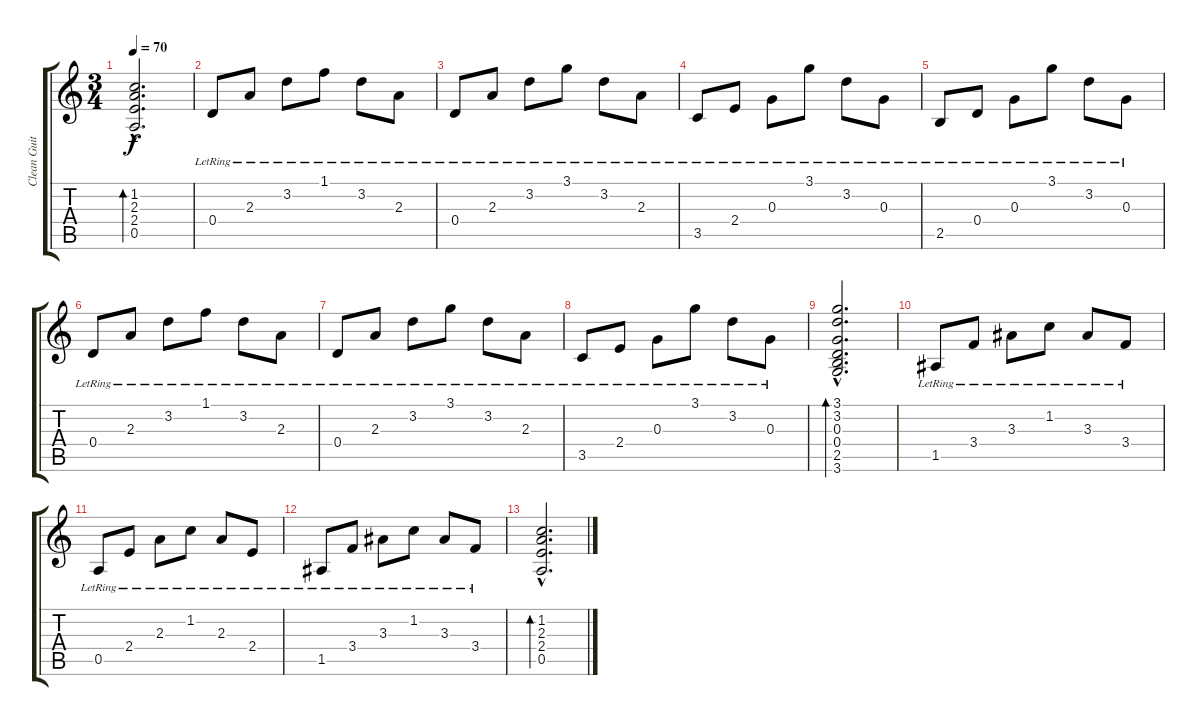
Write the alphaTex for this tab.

\track ("Clean Guitar 1" "Clean Guit") {instrument electricguitarclean}
\staff {score tabs}
\tuning (E4 B3 G3 D3 A2 E2) {hide}
\ts (3 4)
\tempo 70
\clef g2
\ks c
(1.2{hac} 2.3{hac} 2.4{hac} 0.5{hac}).2{d bd 120 dy f} |
0.4{lr}.8 2.3{lr}.8 3.2{lr}.8 1.1{lr}.8 3.2{lr}.8 2.3{lr}.8 |
0.4{lr}.8 2.3{lr}.8 3.2{lr}.8 3.1{lr}.8 3.2{lr}.8 2.3{lr}.8 |
3.5{lr}.8 2.4{lr}.8 0.3{lr}.8 3.1{lr}.8 3.2{lr}.8 0.3{lr}.8 |
2.5{lr}.8 0.4{lr}.8 0.3{lr}.8 3.1{lr}.8 3.2{lr}.8 0.3{lr}.8 |
0.4{lr}.8 2.3{lr}.8 3.2{lr}.8 1.1{lr}.8 3.2{lr}.8 2.3{lr}.8 |
0.4{lr}.8 2.3{lr}.8 3.2{lr}.8 3.1{lr}.8 3.2{lr}.8 2.3{lr}.8 |
3.5{lr}.8 2.4{lr}.8 0.3{lr}.8 3.1{lr}.8 3.2{lr}.8 0.3{lr}.8 |
(3.1{hac} 3.2{hac} 0.3{hac} 0.4{hac} 2.5{hac} 3.6{hac}).2{d bd 120} |
1.5{lr}.8 3.4{lr}.8 3.3{lr}.8 1.2{lr}.8 3.3{lr}.8 3.4{lr}.8 |
0.5{lr}.8 2.4{lr}.8 2.3{lr}.8 1.2{lr}.8 2.3{lr}.8 2.4{lr}.8 |
1.5{lr}.8 3.4{lr}.8 3.3{lr}.8 1.2{lr}.8 3.3{lr}.8 3.4{lr}.8 |
(1.2{hac} 2.3{hac} 2.4{hac} 0.5{hac}).2{d bd 120}
